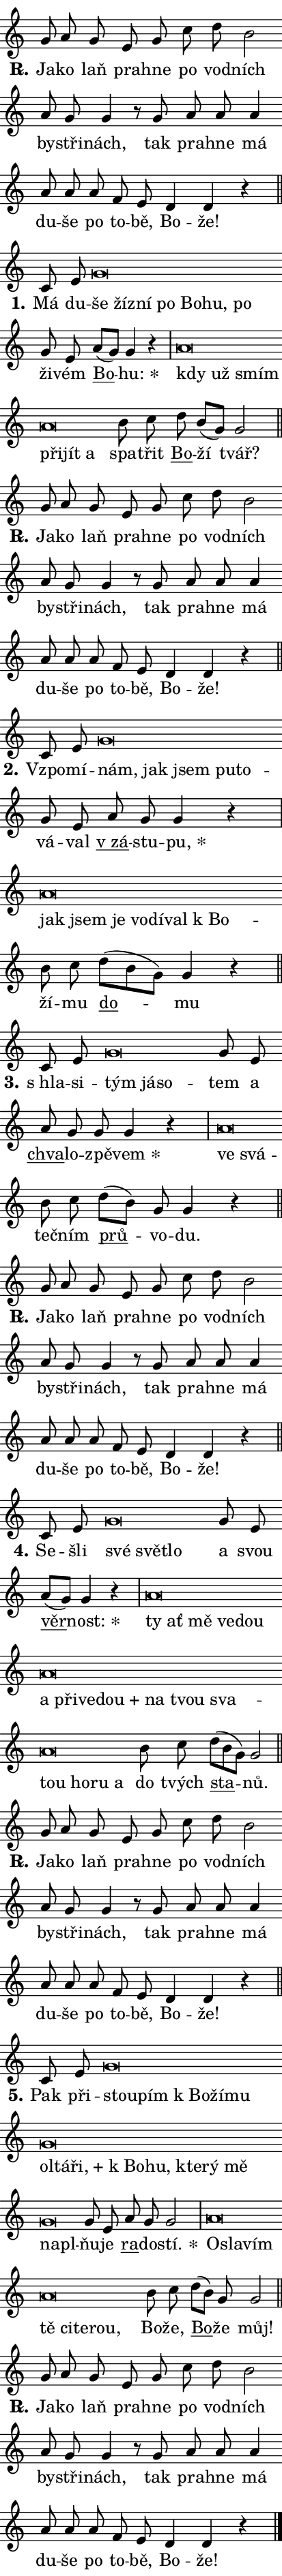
\version "2.22.1"
\header { tagline = "" }
\paper {
  indent = 0\cm
  top-margin = 0\cm
  right-margin = 0\cm
  bottom-margin = 0\cm
  left-margin = 0\cm
  paper-width = 7\cm
  page-breaking = #ly:one-page-breaking
  system-system-spacing.basic-distance = #11
  score-system-spacing.basic-distance = #11
  ragged-last = ##f
}


%% Author: Thomas Morley
%% https://lists.gnu.org/archive/html/lilypond-user/2020-05/msg00002.html
#(define (line-position grob)
"Returns position of @var[grob} in current system:
   @code{'start}, if at first time-step
   @code{'end}, if at last time-step
   @code{'middle} otherwise
"
  (let* ((col (ly:item-get-column grob))
         (ln (ly:grob-object col 'left-neighbor))
         (rn (ly:grob-object col 'right-neighbor))
         (col-to-check-left (if (ly:grob? ln) ln col))
         (col-to-check-right (if (ly:grob? rn) rn col))
         (break-dir-left
           (and
             (ly:grob-property col-to-check-left 'non-musical #f)
             (ly:item-break-dir col-to-check-left)))
         (break-dir-right
           (and
             (ly:grob-property col-to-check-right 'non-musical #f)
             (ly:item-break-dir col-to-check-right))))
        (cond ((eqv? 1 break-dir-left) 'start)
              ((eqv? -1 break-dir-right) 'end)
              (else 'middle))))

#(define (tranparent-at-line-position vctor)
  (lambda (grob)
  "Relying on @code{line-position} select the relevant enry from @var{vctor}.
Used to determine transparency,"
    (case (line-position grob)
      ((end) (not (vector-ref vctor 0)))
      ((middle) (not (vector-ref vctor 1)))
      ((start) (not (vector-ref vctor 2))))))

noteHeadBreakVisibility =
#(define-music-function (break-visibility)(vector?)
"Makes @code{NoteHead}s transparent relying on @var{break-visibility}"
#{
  \override NoteHead.transparent =
    #(tranparent-at-line-position break-visibility)
#})

#(define delete-ledgers-for-transparent-note-heads
  (lambda (grob)
    "Reads whether a @code{NoteHead} is transparent.
If so this @code{NoteHead} is removed from @code{'note-heads} from
@var{grob}, which is supposed to be @code{LedgerLineSpanner}.
As a result ledgers are not printed for this @code{NoteHead}"
    (let* ((nhds-array (ly:grob-object grob 'note-heads))
           (nhds-list
             (if (ly:grob-array? nhds-array)
                 (ly:grob-array->list nhds-array)
                 '()))
           ;; Relies on the transparent-property being done before
           ;; Staff.LedgerLineSpanner.after-line-breaking is executed.
           ;; This is fragile ...
           (to-keep
             (remove
               (lambda (nhd)
                 (ly:grob-property nhd 'transparent #f))
               nhds-list)))
      ;; TODO find a better method to iterate over grob-arrays, similiar
      ;; to filter/remove etc for lists
      ;; For now rebuilt from scratch
      (set! (ly:grob-object grob 'note-heads)  '())
      (for-each
        (lambda (nhd)
          (ly:pointer-group-interface::add-grob grob 'note-heads nhd))
        to-keep))))

hideNotes = {
  \noteHeadBreakVisibility #begin-of-line-visible
}
unHideNotes = {
  \noteHeadBreakVisibility #all-visible
}

% work-around for resetting accidentals
% https://lilypond.org/doc/v2.23/Documentation/notation/displaying-rhythms#unmetered-music
cadenzaMeasure = {
  \cadenzaOff
  \partial 1024 s1024
  \cadenzaOn
}

#(define-markup-command (accent layout props text) (markup?)
  "Underline accented syllable"
  (interpret-markup layout props
    #{\markup \override #'(offset . 4.3) \underline { #text }#}))

responsum = \markup \concat {
  "R" \hspace #-1.05 \path #0.1 #'((moveto 0 0.07) (lineto 0.9 0.8)) \hspace #0.05 "."
}

\layout {
    \context {
        \Staff
        \remove "Time_signature_engraver"
        \override LedgerLineSpanner.after-line-breaking = #delete-ledgers-for-transparent-note-heads
    }
    \context {
        \Voice {
            \override NoteHead.output-attributes = #'((class . "notehead"))
            \override Hairpin.height = #0.55
        }
    }
    \context {
        \Lyrics {
            \override StanzaNumber.output-attributes = #'((class . "stanzanumber"))
            \override LyricSpace.minimum-distance = #0.9
            \override LyricText.font-name = #"TeX Gyre Schola"
            \override LyricText.font-size = 1
            \override StanzaNumber.font-name = #"TeX Gyre Schola Bold"
            \override StanzaNumber.font-size = 1
        }
    }
}

% magnetic-lyrics.ily
%
%   written by
%     Jean Abou Samra <jean@abou-samra.fr>
%     Werner Lemberg <wl@gnu.org>
%
%   adapted by
%     Jiri Hon <jiri.hon@gmail.com>
%
% Version 2022-Apr-15

% https://www.mail-archive.com/lilypond-user@gnu.org/msg149350.html

#(define (Left_hyphen_pointer_engraver context)
   "Collect syllable-hyphen-syllable occurrences in lyrics and store
them in properties.  This engraver only looks to the left.  For
example, if the lyrics input is @code{foo -- bar}, it does the
following.

@itemize @bullet
@item
Set the @code{text} property of the @code{LyricHyphen} grob between
@q{foo} and @q{bar} to @code{foo}.

@item
Set the @code{left-hyphen} property of the @code{LyricText} grob with
text @q{foo} to the @code{LyricHyphen} grob between @q{foo} and
@q{bar}.
@end itemize

Use this auxiliary engraver in combination with the
@code{lyric-@/text::@/apply-@/magnetic-@/offset!} hook."
   (let ((hyphen #f)
         (text #f))
     (make-engraver
      (acknowledgers
       ((lyric-syllable-interface engraver grob source-engraver)
        (set! text grob)))
      (end-acknowledgers
       ((lyric-hyphen-interface engraver grob source-engraver)
        ;(when (not (grob::has-interface grob 'lyric-space-interface))
          (set! hyphen grob)));)
      ((stop-translation-timestep engraver)
       (when (and text hyphen)
         (ly:grob-set-object! text 'left-hyphen hyphen))
       (set! text #f)
       (set! hyphen #f)))))

#(define (lyric-text::apply-magnetic-offset! grob)
   "If the space between two syllables is less than the value in
property @code{LyricText@/.details@/.squash-threshold}, move the right
syllable to the left so that it gets concatenated with the left
syllable.

Use this function as a hook for
@code{LyricText@/.after-@/line-@/breaking} if the
@code{Left_@/hyphen_@/pointer_@/engraver} is active."
   (let ((hyphen (ly:grob-object grob 'left-hyphen #f)))
     (when hyphen
       (let ((left-text (ly:spanner-bound hyphen LEFT)))
         (when (grob::has-interface left-text 'lyric-syllable-interface)
           (let* ((common (ly:grob-common-refpoint grob left-text X))
                  (this-x-ext (ly:grob-extent grob common X))
                  (left-x-ext
                   (begin
                     ;; Trigger magnetism for left-text.
                     (ly:grob-property left-text 'after-line-breaking)
                     (ly:grob-extent left-text common X)))
                  ;; `delta` is the gap width between two syllables.
                  (delta (- (interval-start this-x-ext)
                            (interval-end left-x-ext)))
                  (details (ly:grob-property grob 'details))
                  (threshold (assoc-get 'squash-threshold details 0.2)))
             (when (< delta threshold)
               (let* (;; We have to manipulate the input text so that
                      ;; ligatures crossing syllable boundaries are not
                      ;; disabled.  For languages based on the Latin
                      ;; script this is essentially a beautification.
                      ;; However, for non-Western scripts it can be a
                      ;; necessity.
                      (lt (ly:grob-property left-text 'text))
                      (rt (ly:grob-property grob 'text))
                      (is-space (grob::has-interface hyphen 'lyric-space-interface))
                      (space (if is-space " " ""))
                      (space-markup (grob-interpret-markup grob " "))
                      (space-size (interval-length (ly:stencil-extent space-markup X)))
                      (extra-delta (if is-space space-size 0))
                      ;; Append new syllable.
                      (ltrt-space (if (and (string? lt) (string? rt))
                                (string-append lt space rt)
                                (make-concat-markup (list lt space rt))))
                      ;; Right-align `ltrt` to the right side.
                      (ltrt-space-markup (grob-interpret-markup
                               grob
                               (make-translate-markup
                                (cons (interval-length this-x-ext) 0)
                                (make-right-align-markup ltrt-space)))))
                 (begin
                   ;; Don't print `left-text`.
                   (ly:grob-set-property! left-text 'stencil #f)
                   ;; Set text and stencil (which holds all collected
                   ;; syllables so far) and shift it to the left.
                   (ly:grob-set-property! grob 'text ltrt-space)
                   (ly:grob-set-property! grob 'stencil ltrt-space-markup)
                   (ly:grob-translate-axis! grob (- (- delta extra-delta)) X))))))))))


#(define (lyric-hyphen::displace-bounds-first grob)
   ;; Make very sure this callback isn't triggered too early.
   (let ((left (ly:spanner-bound grob LEFT))
         (right (ly:spanner-bound grob RIGHT)))
     (ly:grob-property left 'after-line-breaking)
     (ly:grob-property right 'after-line-breaking)
     (ly:lyric-hyphen::print grob)))

squashThreshold = #0.4

\layout {
  \context {
    \Lyrics
    \consists #Left_hyphen_pointer_engraver
    \override LyricText.after-line-breaking =
      #lyric-text::apply-magnetic-offset!
    \override LyricHyphen.stencil = #lyric-hyphen::displace-bounds-first
    \override LyricText.details.squash-threshold = \squashThreshold
    \override LyricHyphen.minimum-distance = 0
    \override LyricHyphen.minimum-length = \squashThreshold
  }
}

squash = \override LyricText.details.squash-threshold = 9999
unSquash = \override LyricText.details.squash-threshold = \squashThreshold

left = \override LyricText.self-alignment-X = #LEFT
unLeft = \revert LyricText.self-alignment-X

starOffset = #(lambda (grob) 
                (let ((x_offset (ly:self-alignment-interface::aligned-on-x-parent grob)))
                  (if (= x_offset 0) 0 (+ x_offset 1.2))))

star = #(define-music-function (syllable)(string?)
"Append star separator at the end of a syllable"
#{
  \once \override LyricText.X-offset = #starOffset
  \lyricmode { \markup {
    #syllable
    \override #'((font-name . "TeX Gyre Schola Bold")) \hspace #0.2 \lower #0.65 \larger "*"
  } }
#})

starAccent = #(define-music-function (syllable)(string?)
"Append star separator at the end of a syllable and make accent"
#{
  \once \override LyricText.X-offset = #starOffset
  \lyricmode { \markup {
    \accent #syllable
    \override #'((font-name . "TeX Gyre Schola Bold")) \hspace #0.2 \lower #0.65 \larger "*"
  } }
#})

breath = #(define-music-function (syllable)(string?)
"Append breathing indicator at the end of a syllable"
#{
  \lyricmode { \markup { #syllable "+" } }
#})

optionalBreath = #(define-music-function (syllable)(string?)
"Append optional breathing indicator at the end of a syllable"
#{
  \lyricmode { \markup { #syllable "(+)" } }
#})


\score {
    <<
        \new Voice = "melody" { \cadenzaOn \key c \major \relative { g'8 a g e g c d b2 \bar "" a8 g g4 \bar "" r8 g a a a4 \bar "" a8 a \bar "" a f e \bar "" d4 d r \cadenzaMeasure \bar "||" \break }
\relative { c'8 e g\breve*1/16 \hideNotes \breve*1/16 \bar "" \breve*1/16 \bar "" \breve*1/16 \bar "" \breve*1/16 \bar "" \breve*1/16 \breve*1/16 \bar "" \unHideNotes g8 e \bar "" a[( g)] g4 r \cadenzaMeasure \bar "|" a\breve*1/16 \hideNotes \breve*1/16 \bar "" \breve*1/16 \bar "" \breve*1/16 \bar "" \breve*1/16 \breve*1/16 \bar "" \unHideNotes b8 c \bar "" d b[( g)] g2 \cadenzaMeasure \bar "||" \break }
\relative { g'8 a g e g c d b2 \bar "" a8 g g4 \bar "" r8 g a a a4 \bar "" a8 a \bar "" a f e \bar "" d4 d r \cadenzaMeasure \bar "||" \break }
\relative { c'8 e g\breve*1/16 \hideNotes \breve*1/16 \bar "" \breve*1/16 \bar "" \breve*1/16 \breve*1/16 \bar "" \unHideNotes g8 e \bar "" a g g4 r \cadenzaMeasure \bar "|" a\breve*1/16 \hideNotes \breve*1/16 \bar "" \breve*1/16 \bar "" \breve*1/16 \bar "" \breve*1/16 \bar "" \breve*1/16 \breve*1/16 \bar "" \unHideNotes b8 c \bar "" d[( b g)] g4 r \cadenzaMeasure \bar "||" \break }
\relative { c'8 e g\breve*1/16 \hideNotes \breve*1/16 \breve*1/16 \bar "" \unHideNotes g8 e \bar "" a g g g4 r \cadenzaMeasure \bar "|" a\breve*1/16 \hideNotes \breve*1/16 \bar "" \unHideNotes b8 c \bar "" d[( b)] g g4 r \cadenzaMeasure \bar "||" \break }
\relative { g'8 a g e g c d b2 \bar "" a8 g g4 \bar "" r8 g a a a4 \bar "" a8 a \bar "" a f e \bar "" d4 d r \cadenzaMeasure \bar "||" \break }
\relative { c'8 e g\breve*1/16 \hideNotes \breve*1/16 \breve*1/16 \bar "" \unHideNotes g8 e \bar "" a[( g)] g4 r \cadenzaMeasure \bar "|" a\breve*1/16 \hideNotes \breve*1/16 \bar "" \breve*1/16 \bar "" \breve*1/16 \bar "" \breve*1/16 \bar "" \breve*1/16 \bar "" \breve*1/16 \bar "" \breve*1/16 \bar "" \breve*1/16 \bar "" \breve*1/16 \bar "" \breve*1/16 \bar "" \breve*1/16 \bar "" \breve*1/16 \bar "" \breve*1/16 \bar "" \breve*1/16 \breve*1/16 \bar "" \unHideNotes b8 c \bar "" d[( b g)] g2 \cadenzaMeasure \bar "||" \break }
\relative { g'8 a g e g c d b2 \bar "" a8 g g4 \bar "" r8 g a a a4 \bar "" a8 a \bar "" a f e \bar "" d4 d r \cadenzaMeasure \bar "||" \break }
\relative { c'8 e g\breve*1/16 \hideNotes \breve*1/16 \bar "" \breve*1/16 \bar "" \breve*1/16 \bar "" \breve*1/16 \bar "" \breve*1/16 \bar "" \breve*1/16 \bar "" \breve*1/16 \bar "" \breve*1/16 \bar "" \breve*1/16 \bar "" \breve*1/16 \bar "" \breve*1/16 \bar "" \breve*1/16 \bar "" \breve*1/16 \breve*1/16 \bar "" \unHideNotes g8 e \bar "" a g g2 \cadenzaMeasure \bar "|" a\breve*1/16 \hideNotes \breve*1/16 \bar "" \breve*1/16 \bar "" \breve*1/16 \bar "" \breve*1/16 \bar "" \breve*1/16 \breve*1/16 \bar "" \unHideNotes b8 c \bar "" d[( b)] g g2 \cadenzaMeasure \bar "||" \break }
\relative { g'8 a g e g c d b2 \bar "" a8 g g4 \bar "" r8 g a a a4 \bar "" a8 a \bar "" a f e \bar "" d4 d r \cadenzaMeasure \bar "||" \break } \bar "|." }
        \new Lyrics \lyricsto "melody" { \lyricmode { \set stanza = \responsum
Ja -- ko laň pra -- hne po vod -- ních by -- stři -- nách, tak pra -- hne má du -- še po to -- bě, Bo -- že!
\set stanza = "1."
Má du -- \left še \squash žíz -- ní po Bo -- hu, po \unLeft \unSquash ži -- vém \markup \accent Bo -- \star hu: \left kdy \squash už smím při -- jít a \unLeft \unSquash spa -- třit \markup \accent Bo -- ží tvář?
\set stanza = \responsum
Ja -- ko laň pra -- hne po vod -- ních by -- stři -- nách, tak pra -- hne má du -- še po to -- bě, Bo -- že!
\set stanza = "2."
Vzpo -- mí -- \left nám, \squash jak jsem pu -- to -- \unLeft \unSquash vá -- val \markup \accent "v zá" -- stu -- \star pu, \left jak \squash jsem je vo -- dí -- val "k Bo" -- \unLeft \unSquash ží -- mu \markup \accent do -- mu
\set stanza = "3."
"s hla" -- si -- \left tým \squash já -- so -- \unLeft \unSquash tem a \markup \accent chva -- lo -- zpě -- \star vem \left ve \squash svá -- \unLeft \unSquash teč -- ním \markup \accent prů -- vo -- du.
\set stanza = \responsum
Ja -- ko laň pra -- hne po vod -- ních by -- stři -- nách, tak pra -- hne má du -- še po to -- bě, Bo -- že!
\set stanza = "4."
Se -- šli \left své \squash svět -- lo \unLeft \unSquash a svou \markup \accent věr -- \star nost: \left ty \squash ať mě ve -- dou a při -- ve -- \breath "dou" na tvou sva -- tou ho -- ru a \unLeft \unSquash do tvých \markup \accent sta -- nů.
\set stanza = \responsum
Ja -- ko laň pra -- hne po vod -- ních by -- stři -- nách, tak pra -- hne má du -- še po to -- bě, Bo -- že!
\set stanza = "5."
Pak při -- \left stou -- \squash pím "k Bo" -- ží -- mu ol -- tá -- \breath "ři," "k Bo" -- hu, kte -- rý mě na -- pl -- \unLeft \unSquash ňu -- je \markup \accent ra -- do -- \star stí. \left O -- \squash sla -- vím tě ci -- te -- rou, \unLeft \unSquash Bo -- že, \markup \accent Bo -- že můj!
\set stanza = \responsum
Ja -- ko laň pra -- hne po vod -- ních by -- stři -- nách, tak pra -- hne má du -- še po to -- bě, Bo -- že! } }
    >>
    \layout {}
}
